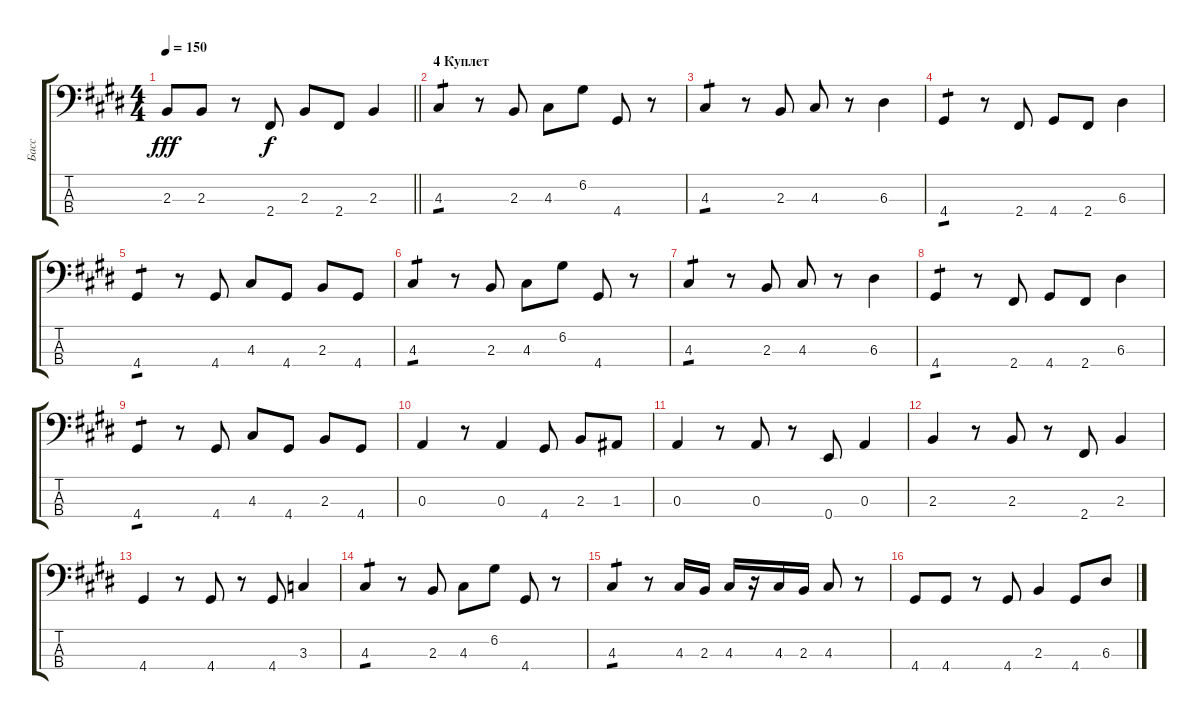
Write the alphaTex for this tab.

\track ("Басс" "Басс") {instrument electricbassfinger}
\staff {score tabs}
\tuning (G2 D2 A1 E1) {hide}
\ts (4 4)
\tempo 150
\clef f4
\barLineRight lightlight
\ks c#minor
2.3.8{dy fff} 2.3.8 r.8 2.4.8{dy f} 2.3.8 2.4.8 2.3.4 |
\section ("" "4 Куплет")
4.3.4{tp 1} r.8 2.3.8 4.3.8 6.2.8 4.4.8 r.8 |
4.3.4{tp 1} r.8 2.3.8 4.3.8 r.8 6.3.4 |
4.4.4{tp 1} r.8 2.4.8 4.4.8 2.4.8 6.3.4 |
4.4.4{tp 1} r.8 4.4.8 4.3.8 4.4.8 2.3.8 4.4.8 |
4.3.4{tp 1} r.8 2.3.8 4.3.8 6.2.8 4.4.8 r.8 |
4.3.4{tp 1} r.8 2.3.8 4.3.8 r.8 6.3.4 |
4.4.4{tp 1} r.8 2.4.8 4.4.8 2.4.8 6.3.4 |
4.4.4{tp 1} r.8 4.4.8 4.3.8 4.4.8 2.3.8 4.4.8 |
0.3.4 r.8 0.3.4 4.4.8 2.3.8 1.3.8 |
0.3.4 r.8 0.3.8 r.8 0.4.8 0.3.4 |
2.3.4 r.8 2.3.8 r.8 2.4.8 2.3.4 |
4.4.4 r.8 4.4.8 r.8 4.4.8 3.3.4 |
4.3.4{tp 1} r.8 2.3.8 4.3.8 6.2.8 4.4.8 r.8 |
4.3.4{tp 1} r.8 4.3.16 2.3.16 4.3.16 r.16 4.3.16 2.3.16 4.3.8 r.8 |
4.4.8 4.4.8 r.8 4.4.8 2.3.4 4.4.8 6.3.8
